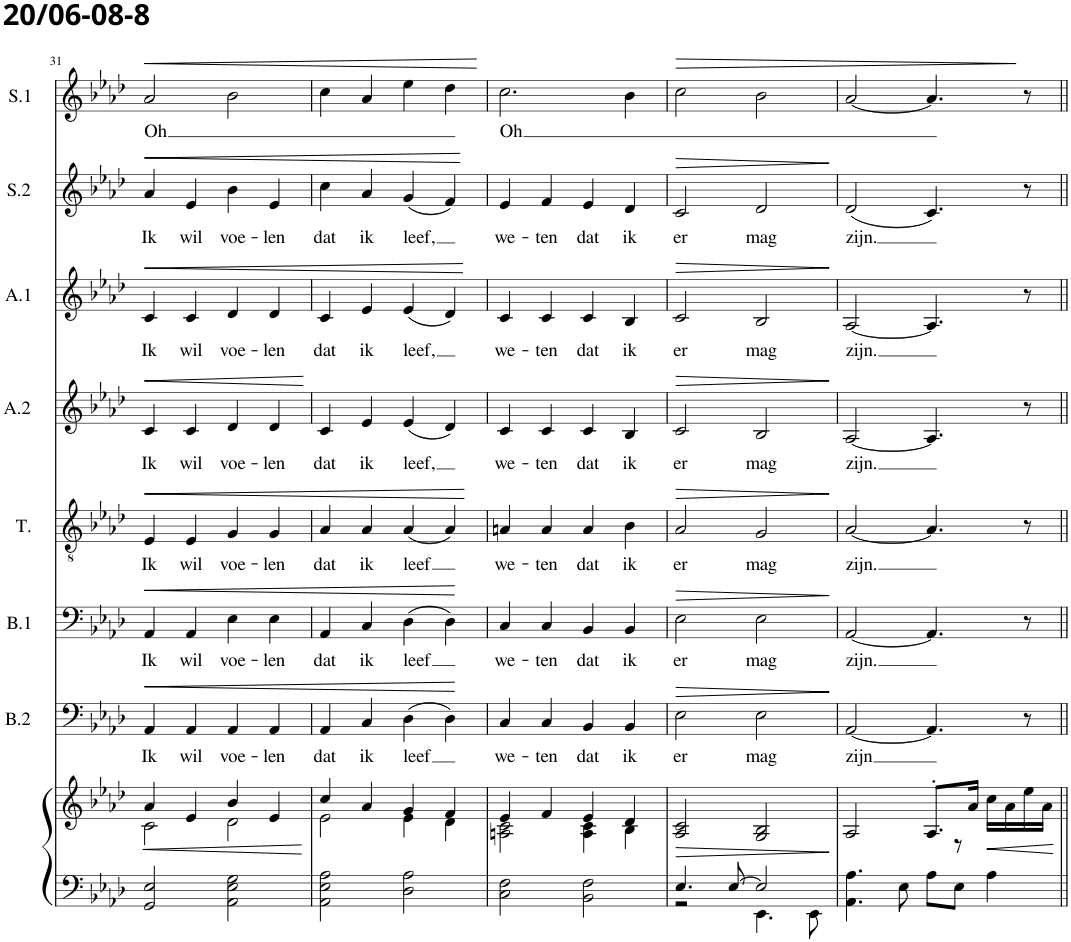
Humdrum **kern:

**kern	**kern	**dynam	**kern	**text	**dynam	**kern	**text	**dynam	**kern	**text	**dynam	**kern	**text	**dynam	**kern	**text	**dynam	**kern	**text	**dynam	**kern	**text	**dynam
*part8	*part8	*part8	*part7	*part7	*part7	*part6	*part6	*part6	*part5	*part5	*part5	*part4	*part4	*part4	*part3	*part3	*part3	*part2	*part2	*part2	*part1	*part1	*part1
*staff9	*staff8	*staff8/9	*staff7	*staff7	*staff7	*staff6	*staff6	*staff6	*staff5	*staff5	*staff5	*staff4	*staff4	*staff4	*staff3	*staff3	*staff3	*staff2	*staff2	*staff2	*staff1	*staff1	*staff1
*I"Piano	*	*	*I"Bas 2	*	*	*I"Bas 1	*	*	*I"Tenor	*	*	*I"Alt 2	*	*	*I"Alt 1	*	*	*I"Sopr.2	*	*	*I"Sopr.1	*	*
*I'Pno	*	*	*I'B.2	*	*	*I'B.1	*	*	*I'T.	*	*	*I'A.2	*	*	*I'A.1	*	*	*I'S.2	*	*	*I'S.1	*	*
!!LO:PB:g=z
*clefF4	*clefG2	*	*clefF4	*	*	*clefF4	*	*	*clefGv2	*	*	*clefG2	*	*	*clefG2	*	*	*clefG2	*	*	*clefG2	*	*
*	*	*	*	*	*	*	*	*	*	*	*	*	*	*	*	*	*	*Trd1c2	*	*	*Trd1c2	*	*
*k[b-e-a-d-]	*k[b-e-a-d-]	*	*k[b-e-a-d-]	*	*	*k[b-e-a-d-]	*	*	*k[b-e-a-d-]	*	*	*k[b-e-a-d-]	*	*	*k[b-e-a-d-]	*	*	*k[b-e-a-d-]	*	*	*k[b-e-a-d-]	*	*
*M4/4	*M4/4	*	*M4/4	*	*	*M4/4	*	*	*M4/4	*	*	*M4/4	*	*	*M4/4	*	*	*M4/4	*	*	*M4/4	*	*
=31	=31	=31	=31	=31	=31	=31	=31	=31	=31	=31	=31	=31	=31	=31	=31	=31	=31	=31	=31	=31	=31	=31	=31
!	!	!LO:HP:b	!	!LO:LY:b	!LO:HP:b	!	!LO:LY:b	!LO:HP:b	!	!LO:LY:b	!LO:HP:b	!	!LO:LY:b	!LO:HP:b	!	!LO:LY:b	!LO:HP:b	!	!LO:LY:b	!LO:HP:b	!	!LO:LY:b	!LO:HP:b
*	*^	*	*	*	*	*	*	*	*	*	*	*	*	*	*	*	*	*	*	*	*	*	*
2GG/ 2E-/	4a-/	2c\	<	4AA-/	Ik	<	4AA-/	Ik	<	4E-/	Ik	<	4c/	Ik	<	4c/	Ik	<	4a-/	Ik	<	2a-/	Oh	<
!	!	!	!	!	!LO:LY:b	!	!	!LO:LY:b	!	!	!LO:LY:b	!	!	!LO:LY:b	!	!	!LO:LY:b	!	!	!LO:LY:b	!	!	!	!
.	4e-/	.	.	4AA-/	wil	.	4AA-/	wil	.	4E-/	wil	.	4c/	wil	.	4c/	wil	.	4e-/	wil	.	.	.	.
!	!	!	!	!	!LO:LY:b	!	!	!LO:LY:b	!	!	!LO:LY:b	!	!	!LO:LY:b	!	!	!LO:LY:b	!	!	!LO:LY:b	!	!	!	!
2AA-\ 2E-\ 2G\	4b-/	2d-\	.	4AA-/	voe-	.	4E-\	voe-	.	4G/	voe-	.	4d-/	voe-	.	4d-/	voe-	.	4b-\	voe-	.	2b-\	.	.
!	!	!	!	!	!LO:LY:b	!	!	!LO:LY:b	!	!	!LO:LY:b	!	!	!LO:LY:b	!	!	!LO:LY:b	!	!	!LO:LY:b	!	!	!	!
.	4e-/	.	.	4AA-/	-len	.	4E-\	-len	.	4G/	-len	.	4d-/	-len	.	4d-/	-len	.	4e-/	-len	.	.	.	.
*	*v	*v	*	*	*	*	*	*	*	*	*	*	*	*	*	*	*	*	*	*	*	*	*	*
.	.	[	.	.	[	.	.	[	.	.	[	.	.	[	.	.	[	.	.	[	.	.	[
=32	=32	=32	=32	=32	=32	=32	=32	=32	=32	=32	=32	=32	=32	=32	=32	=32	=32	=32	=32	=32	=32	=32	=32
*	*^	*	*	*	*	*	*	*	*	*	*	*	*	*	*	*	*	*	*	*	*	*	*
!	!	!	!	!	!LO:LY:b	!	!	!LO:LY:b	!	!	!LO:LY:b	!	!	!LO:LY:b	!	!	!LO:LY:b	!	!	!LO:LY:b	!	!	!	!
2AA-\ 2E-\ 2A-\	4cc/	2e-\	.	4AA-/	dat	.	4AA-/	dat	.	4A-/	dat	.	4c/	dat	.	4c/	dat	.	4cc\	dat	.	4cc\	.	.
!	!	!	!	!	!LO:LY:b	!	!	!LO:LY:b	!	!	!LO:LY:b	!	!	!LO:LY:b	!	!	!LO:LY:b	!	!	!LO:LY:b	!	!	!	!
.	4a-/	.	.	4C/	ik	.	4C/	ik	.	4A-/	ik	.	4e-/	ik	.	4e-/	ik	.	4a-/	ik	.	4a-/	.	.
!	!	!	!	!	!LO:LY:b	!	!	!LO:LY:b	!	!	!LO:LY:b	!	!	!LO:LY:b	!	!	!LO:LY:b	!	!	!LO:LY:b	!	!	!	!
2D-\ 2A-\	4g/	4e-\	.	(4D-\	-leef	.	(4D-\	-leef	.	(4A-/	-leef	.	(4e-/	-leef,	.	(4e-/	-leef,	.	(4g/	-leef,	.	4ee-\	.	.
.	4f/	4d-\	.	4D-\)	.	.	4D-\)	.	.	4A-/)	.	.	4d-/)	.	.	4d-/)	.	.	4f/)	.	.	4dd-\	.	.
=33	=33	=33	=33	=33	=33	=33	=33	=33	=33	=33	=33	=33	=33	=33	=33	=33	=33	=33	=33	=33	=33	=33	=33	=33
!	!	!	!	!	!LO:LY:b	!	!	!LO:LY:b	!	!	!LO:LY:b	!	!	!LO:LY:b	!	!	!LO:LY:b	!	!	!LO:LY:b	!	!	!LO:LY:b	!
2C\ 2F\	4e-/	2An\ 2c\	.	4C/	we-	.	4C/	we-	.	4An/	we-	.	4c/	we-	.	4c/	we-	.	4e-/	we-	.	2.cc\	Oh	.
!	!	!	!	!	!LO:LY:b	!	!	!LO:LY:b	!	!	!LO:LY:b	!	!	!LO:LY:b	!	!	!LO:LY:b	!	!	!LO:LY:b	!	!	!	!
.	4f/	.	.	4C/	-ten	.	4C/	-ten	.	4A/	-ten	.	4c/	-ten	.	4c/	-ten	.	4f/	-ten	.	.	.	.
!	!	!	!	!	!LO:LY:b	!	!	!LO:LY:b	!	!	!LO:LY:b	!	!	!LO:LY:b	!	!	!LO:LY:b	!	!	!LO:LY:b	!	!	!	!
2BB-\ 2F\	4e-/	4A\ 4c\	.	4BB-/	dat	.	4BB-/	dat	.	4A/	dat	.	4c/	dat	.	4c/	dat	.	4e-/	dat	.	.	.	.
!	!	!	!	!	!LO:LY:b	!	!	!LO:LY:b	!	!	!LO:LY:b	!	!	!LO:LY:b	!	!	!LO:LY:b	!	!	!LO:LY:b	!	!	!	!
.	4d-/	4B-\	.	4BB-/	ik	.	4BB-/	ik	.	4B-\	ik	.	4B-/	ik	.	4B-/	ik	.	4d-/	ik	.	4b-\	.	.
=34	=34	=34	=34	=34	=34	=34	=34	=34	=34	=34	=34	=34	=34	=34	=34	=34	=34	=34	=34	=34	=34	=34	=34	=34
*^	*	*	*	*	*	*	*	*	*	*	*	*	*	*	*	*	*	*	*	*	*	*	*	*
!	!	!	!	!LO:HP:b	!	!LO:LY:b	!LO:HP:b	!	!LO:LY:b	!LO:HP:b	!	!LO:LY:b	!LO:HP:b	!	!LO:LY:b	!LO:HP:b	!	!LO:LY:b	!LO:HP:b	!	!LO:LY:b	!LO:HP:b	!	!	!LO:HP:b
*	*	*v	*v	*	*	*	*	*	*	*	*	*	*	*	*	*	*	*	*	*	*	*	*	*	*
4.E-/	2r	2A-/ 2c/	>	2E-\	er	>	2E-\	er	>	2A-/	er	>	2c/	er	>	2c/	er	>	2c/	er	>	2cc\	.	>
[8E-/	.	.	.	.	.	.	.	.	.	.	.	.	.	.	.	.	.	.	.	.	.	.	.	.
!	!	!	!	!	!LO:LY:b	!	!	!LO:LY:b	!	!	!LO:LY:b	!	!	!LO:LY:b	!	!	!LO:LY:b	!	!	!LO:LY:b	!	!	!	!
2E-/]	4.EE-\	2G/ 2B-/	.	2E-\	mag	.	2E-\	mag	.	2G/	mag	.	2B-/	mag	.	2B-/	mag	.	2d-/	mag	.	2b-\	.	.
.	8EE-\	.	.	.	.	.	.	.	.	.	.	.	.	.	.	.	.	.	.	.	.	.	.	.
*v	*v	*	*	*	*	*	*	*	*	*	*	*	*	*	*	*	*	*	*	*	*	*	*	*
.	.	]	.	.	]	.	.	]	.	.	]	.	.	]	.	.	]	.	.	]	.	.	.
=35	=35	=35	=35	=35	=35	=35	=35	=35	=35	=35	=35	=35	=35	=35	=35	=35	=35	=35	=35	=35	=35	=35	=35
*	*^	*	*	*	*	*	*	*	*	*	*	*	*	*	*	*	*	*	*	*	*	*	*
!	!	!	!	!	!LO:LY:b	!	!	!LO:LY:b	!	!	!LO:LY:b	!	!	!LO:LY:b	!	!	!LO:LY:b	!	!	!LO:LY:b	!	!	!	!
4.AA-\ 4.A-\	2A-/	8ryy	.	[2AA-/	zijn	.	[2AA-/	zijn.	.	[2A-/	zijn.	.	[2A-/	zijn.	.	[2A-/	zijn.	.	(2d-/	zijn.	.	[2a-/	.	.
*	*v	*v	*	*	*	*	*	*	*	*	*	*	*	*	*	*	*	*	*	*	*	*	*	*
8E-\	.	.	.	.	.	.	.	.	.	.	.	.	.	.	.	.	.	.	.	.	.	.	.
8A-\L	8.A-'/L	.	4.AA-/]	.	.	4.AA-/]	.	.	4.A-/]	.	.	4.A-/]	.	.	4.A-/]	.	.	4.c/)	.	.	4.a-/]	.	.
*	*^	*	*	*	*	*	*	*	*	*	*	*	*	*	*	*	*	*	*	*	*	*	*
8E-\J	.	8r	.	.	.	.	.	.	.	.	.	.	.	.	.	.	.	.	.	.	.	.	.	.
.	16a-/Jk	.	.	.	.	.	.	.	.	.	.	.	.	.	.	.	.	.	.	.	.	.	.	.
!	!	!	!LO:HP:b	!	!	!	!	!	!	!	!	!	!	!	!	!	!	!	!	!	!	!	!	!
4A-\	16cc\LL	4ryy	<	.	.	.	.	.	.	.	.	.	.	.	.	.	.	.	.	.	.	.	.	.
.	16a-\	.	.	.	.	.	.	.	.	.	.	.	.	.	.	.	.	.	.	.	.	.	.	.
.	16ee-\	.	.	8r	.	.	8r	.	.	8r	.	.	8r	.	.	8r	.	.	8r	.	.	8r	.	]
.	16a-\JJ	.	.	.	.	.	.	.	.	.	.	.	.	.	.	.	.	.	.	.	.	.	.	.
*	*v	*v	*	*	*	*	*	*	*	*	*	*	*	*	*	*	*	*	*	*	*	*	*	*
.	.	[	.	.	.	.	.	.	.	.	.	.	.	.	.	.	.	.	.	.	.	.	.
=||	=||	=||	=||	=||	=||	=||	=||	=||	=||	=||	=||	=||	=||	=||	=||	=||	=||	=||	=||	=||	=||	=||	=||
*-	*-	*-	*-	*-	*-	*-	*-	*-	*-	*-	*-	*-	*-	*-	*-	*-	*-	*-	*-	*-	*-	*-	*-
